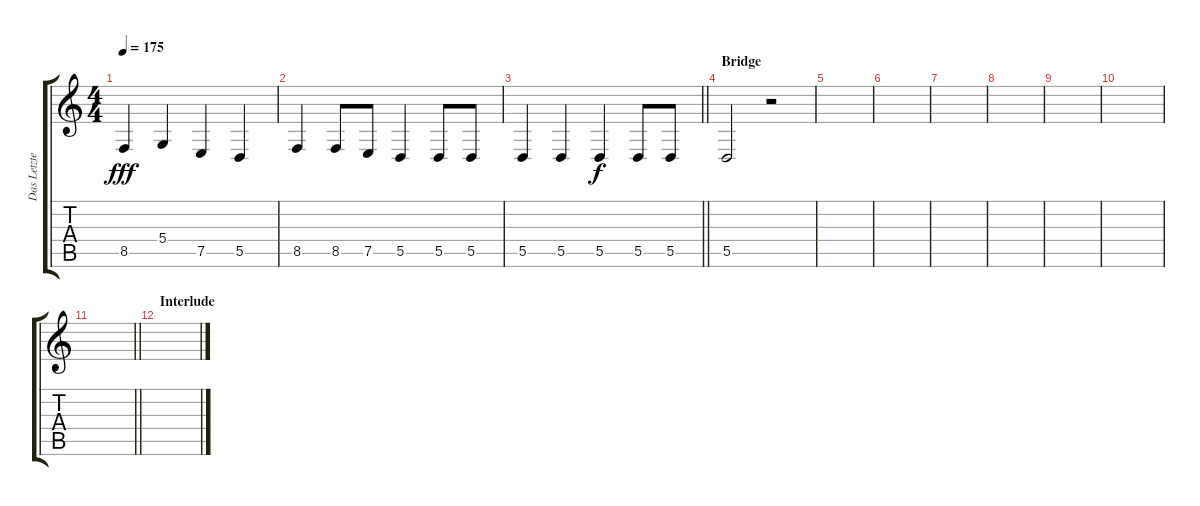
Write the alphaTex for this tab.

\track ("Das Letzte Einhorn" "Das Letzte") {instrument choiraahs}
\staff {score tabs}
\tuning (E4 B3 G3 D3 A2 E2) {hide}
\ts (4 4)
\tempo 175
\clef g2
\ks c
8.5.4{dy fff} 5.4.4 7.5.4 5.5.4 |
8.5.4 8.5.8 7.5.8 5.5.4 5.5.8 5.5.8 |
\barLineRight lightlight
5.5.4 5.5.4 5.5.4{dy f} 5.5.8 5.5.8 |
\section ("" "Bridge")
5.5.2 r.2 |
|
|
|
|
|
|
\barLineRight lightlight
|
\section ("" "Interlude")
